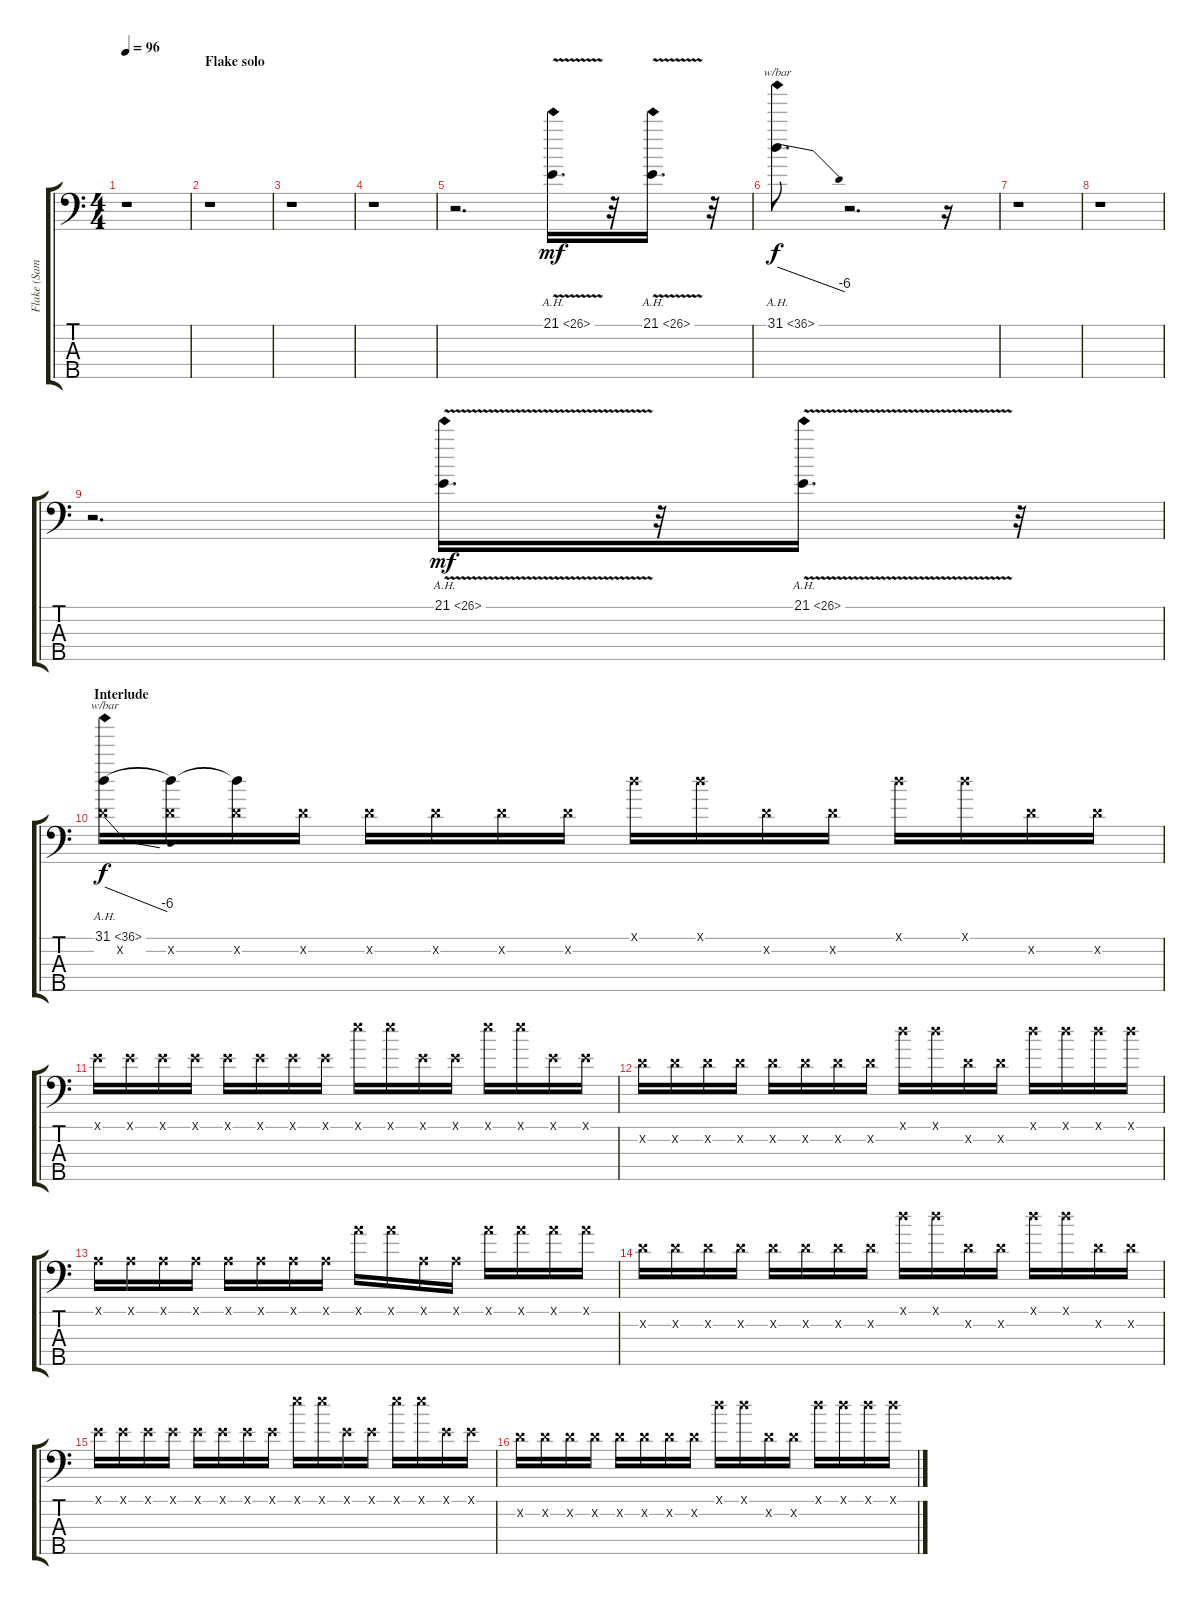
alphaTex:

\track ("Flake (Sample 2 + Keyboard)" "Flake (Sam") {instrument lead2sawtooth}
\staff {score tabs}
\tuning (G2 D2 A1 E1 B0) {hide}
\ts (4 4)
\tempo 96
\clef f4
\ks c
r.1{dy f} |
\section ("" "Flake solo")
r.1 |
r.1 |
r.1 |
r.2{d} 21.1{ah 5 v}.16{d dy mf} r.32 21.1{ah 5 v}.16{d} r.32 |
31.1{ah 5}.8{d tbe (dive default 0 0 60 -24) dy f} r.2{d} r.16 |
r.1 |
r.1 |
r.2{d} 21.1{ah 5 v}.16{d dy mf} r.32 21.1{ah 5 v}.16{d} r.32 |
\section ("" "Interlude")
(31.1{ah 5} 24.2{x}).16{tbe (dive default 0 0 60 -24) dy f} (31.1{t} 24.2{x}).16 (31.1{t} 24.2{x}).16 24.2{x}.16 24.2{x}.16 24.2{x}.16 24.2{x}.16 24.2{x}.16 31.1{x}.16 31.1{x}.16 24.2{x}.16 24.2{x}.16 31.1{x}.16 31.1{x}.16 24.2{x}.16 24.2{x}.16 |
21.1{x}.16 21.1{x}.16 21.1{x}.16 21.1{x}.16 21.1{x}.16 21.1{x}.16 21.1{x}.16 21.1{x}.16 33.1{x}.16 33.1{x}.16 21.1{x}.16 21.1{x}.16 33.1{x}.16 33.1{x}.16 21.1{x}.16 21.1{x}.16 |
24.2{x}.16 24.2{x}.16 24.2{x}.16 24.2{x}.16 24.2{x}.16 24.2{x}.16 24.2{x}.16 24.2{x}.16 31.1{x}.16 31.1{x}.16 24.2{x}.16 24.2{x}.16 31.1{x}.16 31.1{x}.16 31.1{x}.16 31.1{x}.16 |
14.1{x}.16 14.1{x}.16 14.1{x}.16 14.1{x}.16 14.1{x}.16 14.1{x}.16 14.1{x}.16 14.1{x}.16 26.1{x}.16 26.1{x}.16 14.1{x}.16 14.1{x}.16 26.1{x}.16 26.1{x}.16 26.1{x}.16 26.1{x}.16 |
24.2{x}.16 24.2{x}.16 24.2{x}.16 24.2{x}.16 24.2{x}.16 24.2{x}.16 24.2{x}.16 24.2{x}.16 31.1{x}.16 31.1{x}.16 24.2{x}.16 24.2{x}.16 31.1{x}.16 31.1{x}.16 24.2{x}.16 24.2{x}.16 |
21.1{x}.16 21.1{x}.16 21.1{x}.16 21.1{x}.16 21.1{x}.16 21.1{x}.16 21.1{x}.16 21.1{x}.16 33.1{x}.16 33.1{x}.16 21.1{x}.16 21.1{x}.16 33.1{x}.16 33.1{x}.16 21.1{x}.16 21.1{x}.16 |
24.2{x}.16 24.2{x}.16 24.2{x}.16 24.2{x}.16 24.2{x}.16 24.2{x}.16 24.2{x}.16 24.2{x}.16 31.1{x}.16 31.1{x}.16 24.2{x}.16 24.2{x}.16 31.1{x}.16 31.1{x}.16 31.1{x}.16 31.1{x}.16
